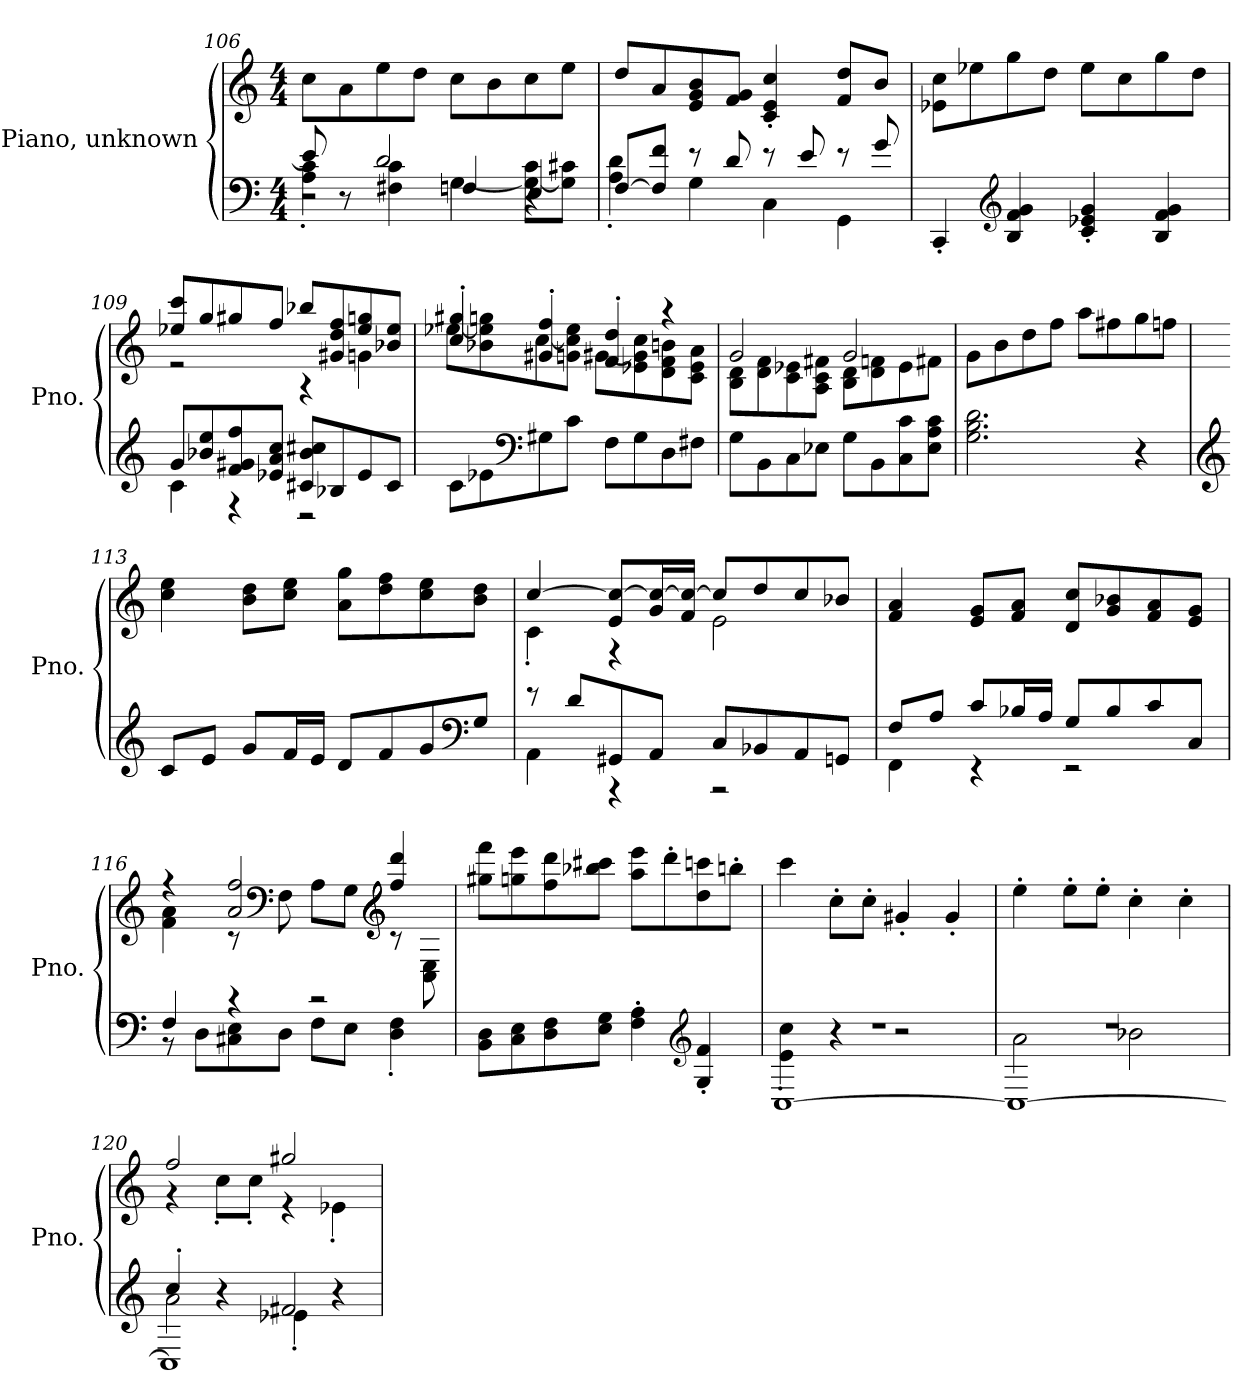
**kern	**kern
*part1	*part1
*staff2	*staff1
*I"Piano, unknown	*
*I'Pno.	*
!!LO:PB:g=z
*clefF4	*clefG2
*k[]	*k[]
*M4/4	*M4/4
=106	=106
*^	*
*	*^	*
8e/]	4A\' 4c\'	2r	8cc\L
8r	.	.	8a\
2d/	4F#X\ 4c\	.	8ee\
.	.	.	8dd\J
.	[4G\	4Fn/	8cc\L
.	.	.	8b\
4r	8G\_ 8c\L	4E/	8cc\
.	8G\] 8c#X\J	.	8ee\J
*	*v	*v	*
=107	=107	=107
[8F/L	4A\' 4d\'	8dd/L
8F/] 8f/J	.	8a/
8r	4G\	8e/ 8g/ 8b/
8d/	.	8f/ 8g/J
8r	4C\	4c/' 4e/' 4cc/'
8e/	.	.
8r	4GG\	8f/ 8dd/L
8g/	.	8b/J
*v	*v	*
=108	=108
4CC'/	8e-X\ 8cc\L
.	8ee-X\
*clefG2	*
4B/ 4f/ 4g/	8gg\
.	8dd\J
4c/' 4e-X/' 4g/'	8ee-\L
.	8cc\
4B/ 4f/ 4g/	8gg\
.	8dd\J
!!LO:LB:g=z
=109	=109
*^	*^
8g/L	4c\	8ee-X/ 8ccc/L	2r
8b-X/ 8ee/	.	8gg/	.
8f/ 8g#X/ 8ff/	4r	8gg#X/	.
8e-X/ 8a/ 8cc/J	.	8ff/J	.
8c#X/ 8b-/ 8cc#X/L	2r	8bb-X/L	4r
8B-X/	.	8g#X/ 8dd/ 8ff/	.
8e-/	.	8ee-/ 8ggn/	4gn\
8c#/J	.	8b-X/ 8ee-/J	.
*v	*v	*	*
=110	=110	=110
8c\L	4cc/' 4gg#X/'	[8ee-X\L
8e-X\	.	8b-X\ 8ee-\] 8ggn\
*clefF4	*	*
8G#X\	4g#X/' 4ff/'	[8cc\
8c\J	.	8gn\ 8cc\] 8ee-\J
8F\L	4f/' 4dd/'	[8g#X\L
8G#\	.	8e-X\ 8g#\] 8cc\
8D\	4r	8d\ 8f\ 8bn\
8F#X\J	.	8c\ 8e-\ 8a\J
=111	=111	=111
8G\L	2g/	8B\ 8d\L
8BB\	.	8d\ 8f\
8C\	.	8c\ 8e-X\
8E-X\J	.	8A\ 8c\ 8f#X\J
8G\L	2g/	8B\ 8d\L
8BB\	.	8d\ 8fn\
8C\ 8c\	.	8e-\
8E-\ 8A\ 8c\J	.	8f#X\J
*	*v	*v
!!LO:LB:g=z
=112	=112
2.G\ 2.B\ 2.d\	8g\L
.	8b\
.	8dd\
.	8ff\J
.	8aa\L
.	8ff#X\
4r	8gg\
.	8ffn\J
=113	=113
*clefG2	*
8c/L	4cc\ 4ee\
8e/J	.
8g/L	8b\ 8dd\L
16f/L	8cc\ 8ee\J
16e/JJ	.
8d/L	8a\ 8gg\L
8f/	8dd\ 8ff\
8g/	8cc\ 8ee\
*clefF4	*
8G/J	8b\ 8dd\J
=114	=114
*^	*^
8r	4AA\	[4cc/	4c'\
8d/L	.	.	.
8GG#X/	4r	8e/ 8cc/_L	4r
8AA/J	.	16g/ 16cc/_L	.
.	.	16f/ 16cc/_JJ	.
8C/L	2r	8cc/L]	2e\
8BB-X/	.	8dd/	.
8AA/	.	8cc/	.
8GGn/J	.	8b-X/J	.
*	*	*v	*v
!!LO:LB:g=z
=115	=115	=115
8F/L	4FF\	4f/ 4a/
8A/J	.	.
8c/L	4r	8e/ 8g/L
16B-X/L	.	8f/ 8a/J
16A/JJ	.	.
8G/L	2r	8d/ 8cc/L
8B-/	.	8g/ 8b-X/
8c/	.	8f/ 8a/
8C/J	.	8e/ 8g/J
=116	=116	=116
*	*	*^
4F/	8r	4r	4f\ 4a\
.	8D\L	.	.
4r	8C#X\ 8E\	2a/ 2ff/	8r
*	*	*clefF4	*
.	8D\J	.	8F\
2r	8F\L	.	8A\L
.	8E\J	.	8G\J
*	*	*clefG2	*
.	4D\' 4F\'	4ff/ 4ddd/	8r
.	.	.	8C\ 8E\
*v	*v	*	*
*	*v	*v
=117	=117
8BB\ 8D\L	8gg#X\ 8fff\L
8C\ 8E\	8ggn\ 8eee\
8D\ 8F\	8ff\ 8ddd\
8E\ 8G\J	8bb-X\ 8ccc#X\J
4F\' 4A\'	8aa\ 8eee\L
.	8ddd'\
*clefG2	*
4G/' 4f/'	8dd\ 8cccn\
.	8bbn'\J
=118	=118
*^	*
*	*^	*
1r	4e\' 4cc\'	[1C	4ccc\
.	4r	.	8cc'\L
.	.	.	8cc'\J
.	2r	.	4g#X'/
.	.	.	4g#'/
!!LO:LB:g=z
=119	=119	=119	=119
1r	2a\	1C_	4ee'\
.	.	.	8ee'\L
.	.	.	8ee'\J
.	2b-X\	.	4cc'\
.	.	.	4cc'\
=120	=120	=120	=120
*	*	*	*^
4cc'/	2a\	1C]	2ff/	4r
4r	.	.	.	8cc'\L
.	.	.	.	8cc'\J
2f#X/	4e-X'\	.	2gg#X/	4r
.	4r	.	.	4e-X'\
*v	*v	*v	*	*
*	*v	*v
=	=
*-	*-
